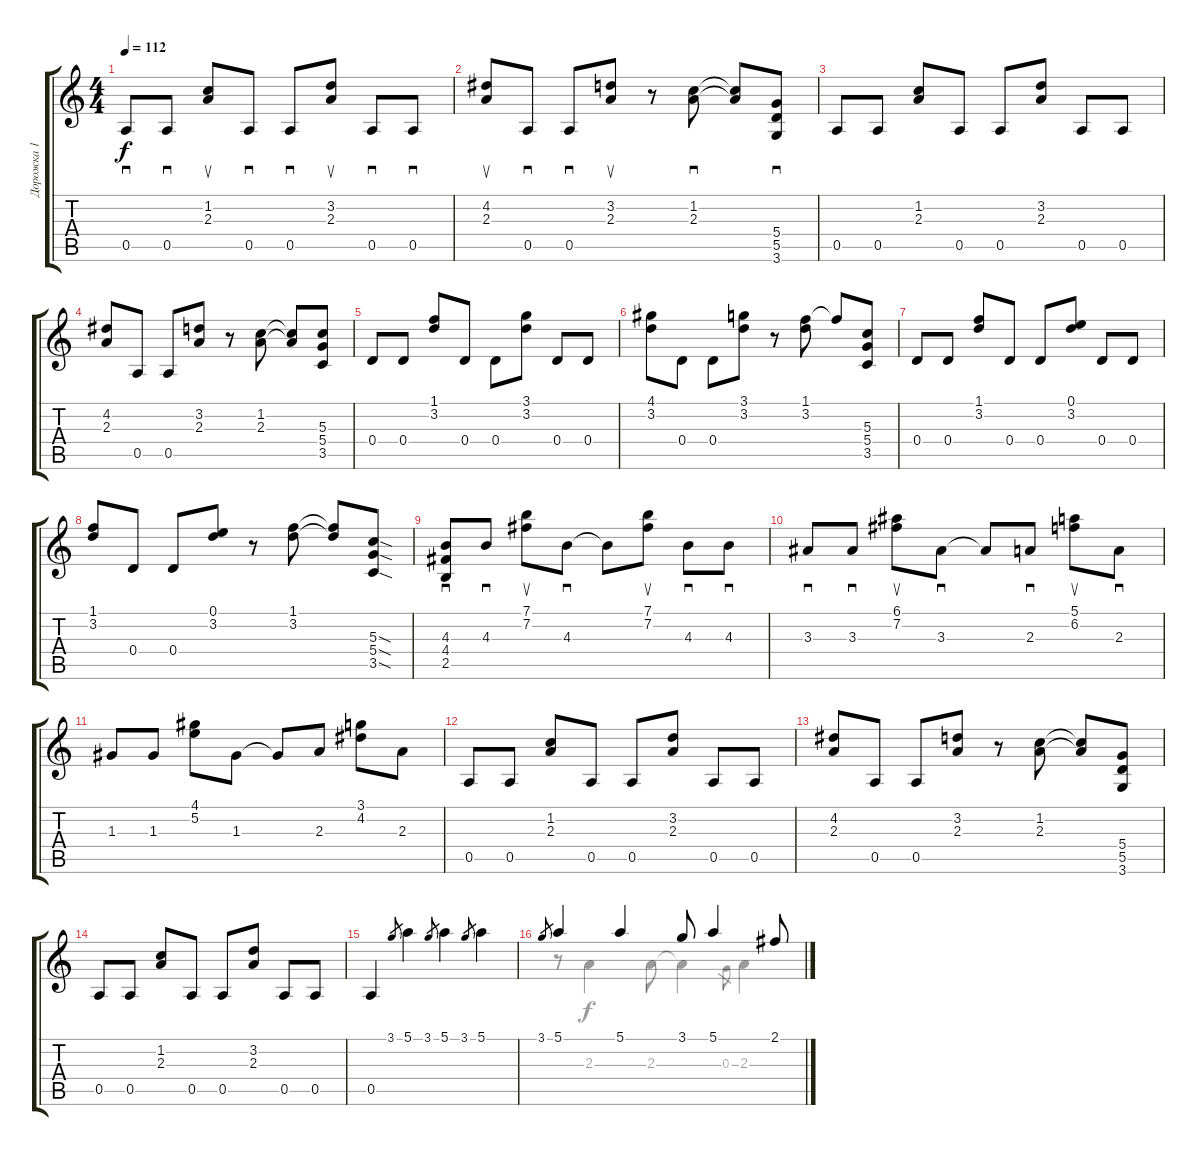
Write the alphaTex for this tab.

\track ("Дорожка 1" "Дорожка 1") {instrument electricguitarclean}
\staff {score tabs}
\tuning (E4 B3 G3 D3 A2 E2) {hide}
\voice
\ts (4 4)
\tempo 112
\clef g2
\ks c
0.5.8{sd dy f instrument electricguitarclean} 0.5.8{sd} (1.2 2.3).8{su} 0.5.8{sd} 0.5.8{sd} (3.2 2.3).8{su} 0.5.8{sd} 0.5.8{sd} |
(4.2 2.3).8{su} 0.5.8{sd} 0.5.8{sd} (3.2 2.3).8{su} r.8 (1.2 2.3).8{sd} (1.2{t} 2.3{t}).8 (5.4 5.5 3.6).8{sd} |
0.5.8 0.5.8 (1.2 2.3).8 0.5.8 0.5.8 (3.2 2.3).8 0.5.8 0.5.8 |
(4.2 2.3).8 0.5.8 0.5.8 (3.2 2.3).8 r.8 (1.2 2.3).8 (1.2{t} 2.3{t}).8 (5.3 5.4 3.5).8 |
0.4.8 0.4.8 (1.1 3.2).8 0.4.8 0.4.8 (3.1 3.2).8 0.4.8 0.4.8 |
(4.1 3.2).8 0.4.8 0.4.8 (3.1 3.2).8 r.8 (1.1 3.2).8 1.1{t}.8 (5.3 5.4 3.5).8 |
0.4.8 0.4.8 (1.1 3.2).8 0.4.8 0.4.8 (0.1 3.2).8 0.4.8 0.4.8 |
(1.1 3.2).8 0.4.8 0.4.8 (0.1 3.2).8 r.8 (1.1 3.2).8 (1.1{t} 3.2{t}).8 (5.3{sod} 5.4{sod} 3.5{sod}).8 |
(4.3 4.4 2.5).8{sd instrument electricguitarclean} 4.3.8{sd} (7.1 7.2).8{su} 4.3.8{sd} 4.3{t}.8 (7.1 7.2).8{su} 4.3.8{sd} 4.3.8{sd} |
3.3.8{sd} 3.3.8{sd} (6.1 7.2).8{su} 3.3.8{sd} 3.3{t}.8 2.3.8{sd} (5.1 6.2).8{su} 2.3.8{sd} |
1.3.8 1.3.8 (4.1 5.2).8 1.3.8 1.3{t}.8 2.3.8 (3.1 4.2).8 2.3.8 |
0.5.8{instrument electricguitarclean} 0.5.8 (1.2 2.3).8 0.5.8 0.5.8 (3.2 2.3).8 0.5.8 0.5.8 |
(4.2 2.3).8 0.5.8 0.5.8 (3.2 2.3).8 r.8 (1.2 2.3).8 (1.2{t} 2.3{t}).8 (5.4 5.5 3.6).8 |
0.5.8 0.5.8 (1.2 2.3).8 0.5.8 0.5.8 (3.2 2.3).8 0.5.8 0.5.8 |
0.5.4 3.1.8{gr} 5.1.4{instrument electricguitarclean} 3.1.8{gr} 5.1.4 3.1.8{gr} 5.1.4 |
3.1.8{gr} 5.1.4 5.1.4 3.1.8 5.1.4 2.1.8
\voice
\clef g2
\ottava regular
\simile none
\ks c
|
|
|
|
|
|
|
|
|
|
|
|
|
|
|
r.8 2.3.4 2.3.8 2.3{t}.4 0.3.8{gr} 2.3.4
